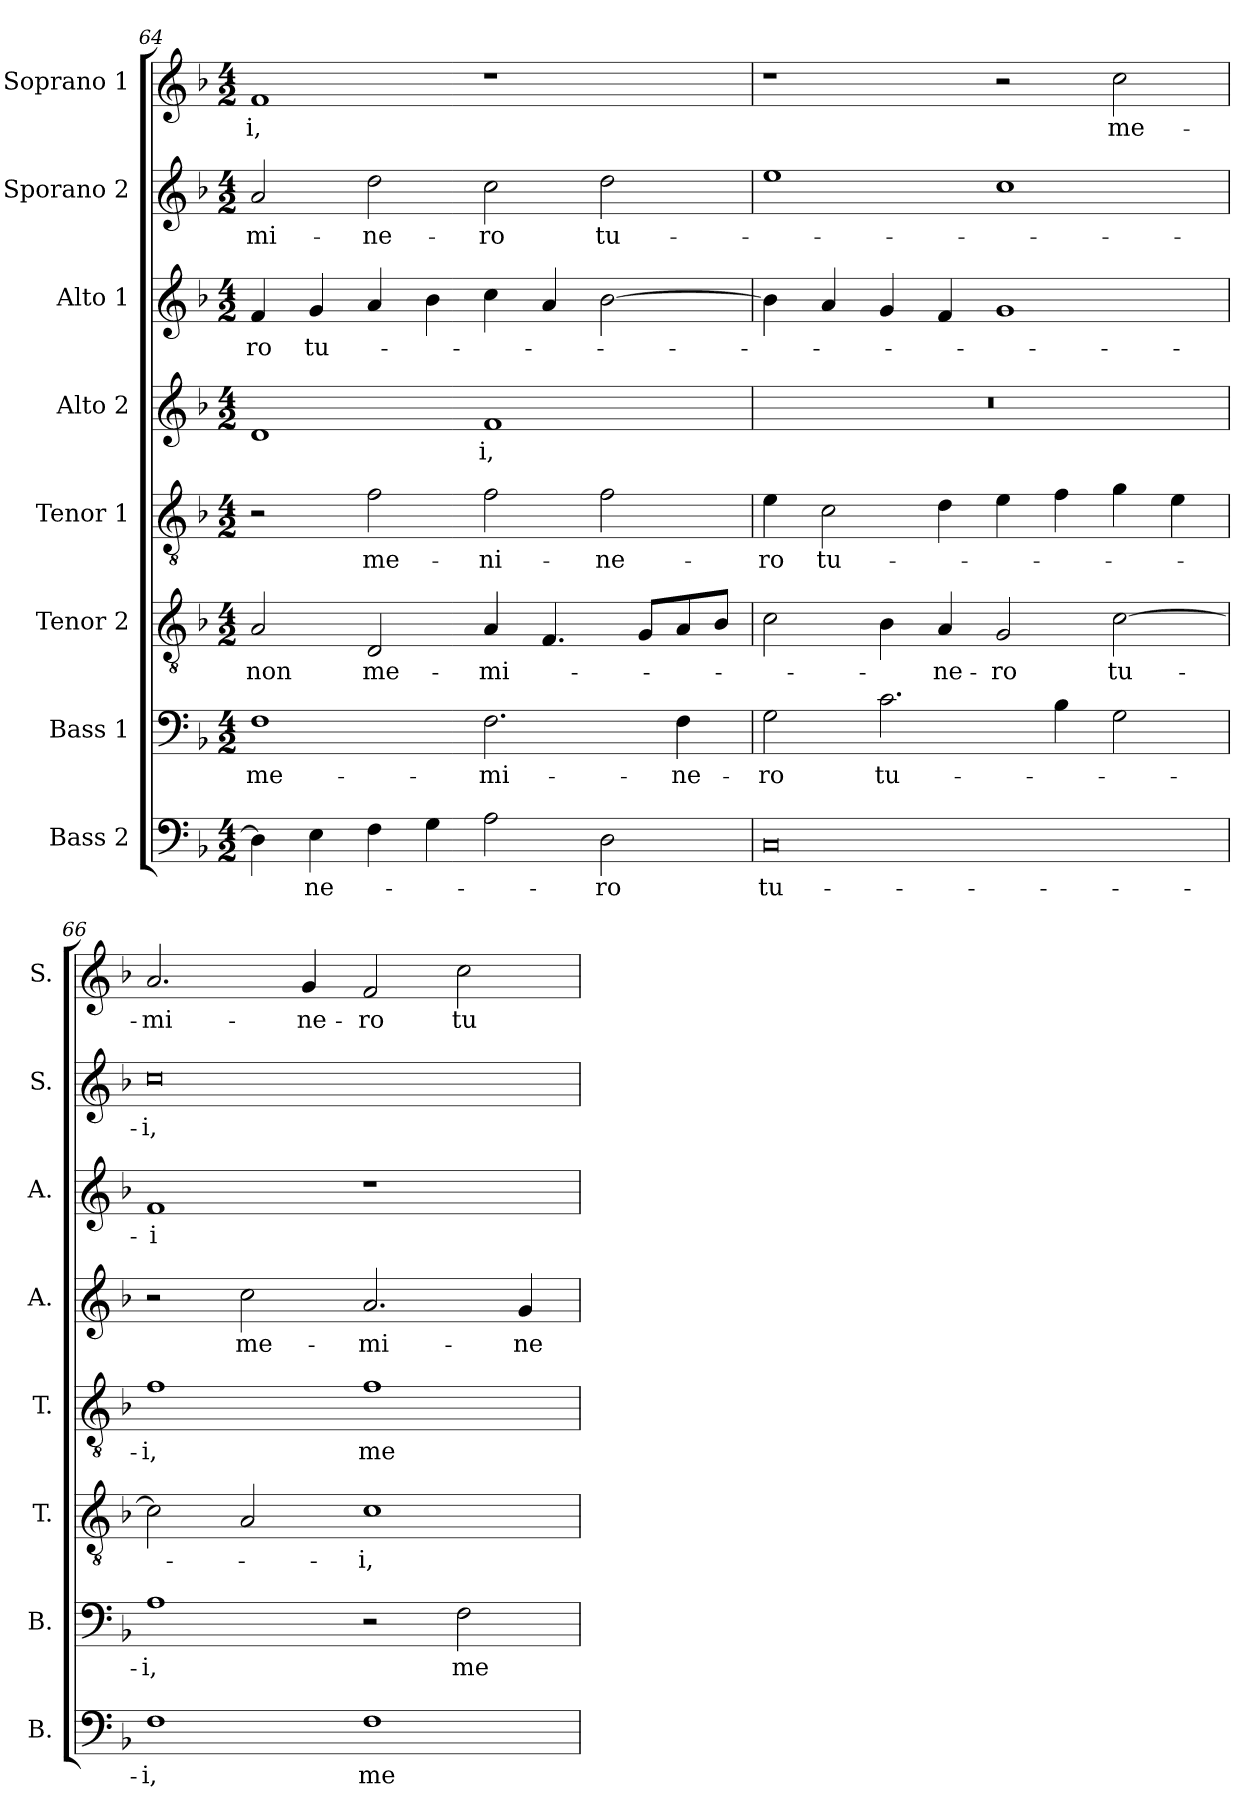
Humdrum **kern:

**kern	**text	**kern	**text	**kern	**text	**kern	**text	**kern	**text	**kern	**text	**kern	**text	**kern	**text
*part8	*part8	*part7	*part7	*part6	*part6	*part5	*part5	*part4	*part4	*part3	*part3	*part2	*part2	*part1	*part1
*staff8	*staff8	*staff7	*staff7	*staff6	*staff6	*staff5	*staff5	*staff4	*staff4	*staff3	*staff3	*staff2	*staff2	*staff1	*staff1
*I"Bass 2	*	*I"Bass 1	*	*I"Tenor 2	*	*I"Tenor 1	*	*I"Alto 2	*	*I"Alto 1	*	*I"Sporano 2	*	*I"Soprano 1	*
*I'B.	*	*I'B.	*	*I'T.	*	*I'T.	*	*I'A.	*	*I'A.	*	*I'S.	*	*I'S.	*
*clefF4	*	*clefF4	*	*clefGv2	*	*clefGv2	*	*clefG2	*	*clefG2	*	*clefG2	*	*clefG2	*
*	*	*	*	*ITrd7c12	*	*ITrd7c12	*	*	*	*	*	*	*	*	*
*k[b-]	*	*k[b-]	*	*k[b-]	*	*k[b-]	*	*k[b-]	*	*k[b-]	*	*k[b-]	*	*k[b-]	*
*F:	*	*F:	*	*F:	*	*F:	*	*F:	*	*F:	*	*F:	*	*F:	*
*M4/2	*	*M4/2	*	*M4/2	*	*M4/2	*	*M4/2	*	*M4/2	*	*M4/2	*	*M4/2	*
=64	=64	=64	=64	=64	=64	=64	=64	=64	=64	=64	=64	=64	=64	=64	=64
!	!	!	!LO:LY:b:color=#000000	!	!	!	!	!	!	!	!	!	!	!	!
!	!	!	!	!	!LO:LY:b:color=#000000	!	!	!	!	!	!	!	!	!	!
!	!	!	!	!	!	!	!	!	!	!	!LO:LY:b:color=#000000	!	!	!	!
!	!	!	!	!	!	!	!	!	!	!	!	!	!LO:LY:b:color=#000000	!	!
!	!	!	!	!	!	!	!	!	!	!	!	!	!	!	!LO:LY:b:color=#000000
4Di\]	.	1Fi	me-	2AAi/	non	2r	.	1di	.	4fi/	-ro	2ai/	-mi-	1fi	-i,
!	!LO:LY:b:color=#000000	!	!	!	!	!	!	!	!	!	!	!	!	!	!
!	!	!	!	!	!	!	!	!	!	!	!LO:LY:b:color=#000000	!	!	!	!
4Ei\	-ne-	.	.	.	.	.	.	.	.	4gi/	tu-	.	.	.	.
!	!	!	!	!	!LO:LY:b:color=#000000	!	!	!	!	!	!	!	!	!	!
!	!	!	!	!	!	!	!LO:LY:b:color=#000000	!	!	!	!	!	!	!	!
!	!	!	!	!	!	!	!	!	!	!	!	!	!LO:LY:b:color=#000000	!	!
4Fi\	.	.	.	2DDi/	me-	2Fi\	me-	.	.	4ai/	.	2ddi\	-ne-	.	.
4Gi\	.	.	.	.	.	.	.	.	.	4b-i\	.	.	.	.	.
!	!	!	!LO:LY:b:color=#000000	!	!	!	!	!	!	!	!	!	!	!	!
!	!	!	!	!	!LO:LY:b:color=#000000	!	!	!	!	!	!	!	!	!	!
!	!	!	!	!	!	!	!LO:LY:b:color=#000000	!	!	!	!	!	!	!	!
!	!	!	!	!	!	!	!	!	!LO:LY:b:color=#000000	!	!	!	!	!	!
!	!	!	!	!	!	!	!	!	!	!	!	!	!LO:LY:b:color=#000000	!	!
2Ai\	.	2.Fi\	-mi-	4AAi/	-mi-	2Fi\	-ni-	1fi	-i,	4cci\	.	2cci\	-ro	1r	.
.	.	.	.	4.FFi/	.	.	.	.	.	4ai/	.	.	.	.	.
!	!LO:LY:b:color=#000000	!	!	!	!	!	!	!	!	!	!	!	!	!	!
!	!	!	!	!	!	!	!LO:LY:b:color=#000000	!	!	!	!	!	!	!	!
!	!	!	!	!	!	!	!	!	!	!	!	!	!LO:LY:b:color=#000000	!	!
2Di\	-ro	.	.	.	.	2Fi\	-ne-	.	.	[>2b-i\	.	2ddi\	tu-	.	.
.	.	.	.	8GGi/L	.	.	.	.	.	.	.	.	.	.	.
!	!	!	!LO:LY:b:color=#000000	!	!	!	!	!	!	!	!	!	!	!	!
.	.	4Fi\	-ne-	8AAi/	.	.	.	.	.	.	.	.	.	.	.
.	.	.	.	8BB-i/J	.	.	.	.	.	.	.	.	.	.	.
=65	=65	=65	=65	=65	=65	=65	=65	=65	=65	=65	=65	=65	=65	=65	=65
!	!LO:LY:b:color=#000000	!	!	!	!	!	!	!	!	!	!	!	!	!	!
!	!	!	!LO:LY:b:color=#000000	!	!	!	!	!	!	!	!	!	!	!	!
!	!	!	!	!	!	!	!LO:LY:b:color=#000000	!LO:N:vis=1	!	!	!	!	!	!	!
0Ci	tu-	2Gi\	-ro	2Ci\	.	4Ei\	-ro	0r	.	4b-i\]	.	1eei	.	1r	.
!	!	!	!	!	!	!	!LO:LY:b:color=#000000	!	!	!	!	!	!	!	!
.	.	.	.	.	.	2Ci\	tu-	.	.	4ai/	.	.	.	.	.
!	!	!	!LO:LY:b:color=#000000	!	!	!	!	!	!	!	!	!	!	!	!
.	.	2.ci\	tu-	4BB-i\	.	.	.	.	.	4gi/	.	.	.	.	.
!	!	!	!	!	!LO:LY:b:color=#000000	!	!	!	!	!	!	!	!	!	!
.	.	.	.	4AAi/	-ne-	4Di\	.	.	.	4fi/	.	.	.	.	.
!	!	!	!	!	!LO:LY:b:color=#000000	!	!	!	!	!	!	!	!	!	!
.	.	.	.	2GGi/	-ro	4Ei\	.	.	.	1gi	.	1cci	.	2r	.
.	.	4B-i\	.	.	.	4Fi\	.	.	.	.	.	.	.	.	.
!	!	!	!	!	!LO:LY:b:color=#000000	!	!	!	!	!	!	!	!	!	!
!	!	!	!	!	!	!	!	!	!	!	!	!	!	!	!LO:LY:b:color=#000000
.	.	2Gi\	.	[>2Ci\	tu-	4Gi\	.	.	.	.	.	.	.	2cci\	me-
.	.	.	.	.	.	4Ei\	.	.	.	.	.	.	.	.	.
!!LO:PB:g=z
=66	=66	=66	=66	=66	=66	=66	=66	=66	=66	=66	=66	=66	=66	=66	=66
!	!LO:LY:b:color=#000000	!	!	!	!	!	!	!	!	!	!	!	!	!	!
!	!	!	!LO:LY:b:color=#000000	!	!	!	!	!	!	!	!	!	!	!	!
!	!	!	!	!	!	!	!LO:LY:b:color=#000000	!	!	!	!	!	!	!	!
!	!	!	!	!	!	!	!	!	!	!	!LO:LY:b:color=#000000	!	!	!	!
!	!	!	!	!	!	!	!	!	!	!	!	!	!LO:LY:b:color=#000000	!	!
!	!	!	!	!	!	!	!	!	!	!	!	!	!	!	!LO:LY:b:color=#000000
1Fi	-i,	1Ai	-i,	2Ci\]	.	1Fi	-i,	2r	.	1fi	-i	0cci	-i,	2.ai/	-mi-
!	!	!	!	!	!	!	!	!	!LO:LY:b:color=#000000	!	!	!	!	!	!
.	.	.	.	2AAi/	.	.	.	2cci\	me-	.	.	.	.	.	.
!	!	!	!	!	!	!	!	!	!	!	!	!	!	!	!LO:LY:b:color=#000000
.	.	.	.	.	.	.	.	.	.	.	.	.	.	4gi/	-ne-
!	!LO:LY:b:color=#000000	!	!	!	!	!	!	!	!	!	!	!	!	!	!
!	!	!	!	!	!LO:LY:b:color=#000000	!	!	!	!	!	!	!	!	!	!
!	!	!	!	!	!	!	!LO:LY:b:color=#000000	!	!	!	!	!	!	!	!
!	!	!	!	!	!	!	!	!	!LO:LY:b:color=#000000	!	!	!	!	!	!
!	!	!	!	!	!	!	!	!	!	!	!	!	!	!	!LO:LY:b:color=#000000
1Fi	me-	2r	.	1Ci	-i,	1Fi	me-	2.ai/	-mi-	1r	.	.	.	2fi/	-ro
!	!	!	!LO:LY:b:color=#000000	!	!	!	!	!	!	!	!	!	!	!	!
!	!	!	!	!	!	!	!	!	!	!	!	!	!	!	!LO:LY:b:color=#000000
.	.	2Fi\	me-	.	.	.	.	.	.	.	.	.	.	2cci\	tu-
!	!	!	!	!	!	!	!	!	!LO:LY:b:color=#000000	!	!	!	!	!	!
.	.	.	.	.	.	.	.	4gi/	-ne-	.	.	.	.	.	.
=	=	=	=	=	=	=	=	=	=	=	=	=	=	=	=
*-	*-	*-	*-	*-	*-	*-	*-	*-	*-	*-	*-	*-	*-	*-	*-
